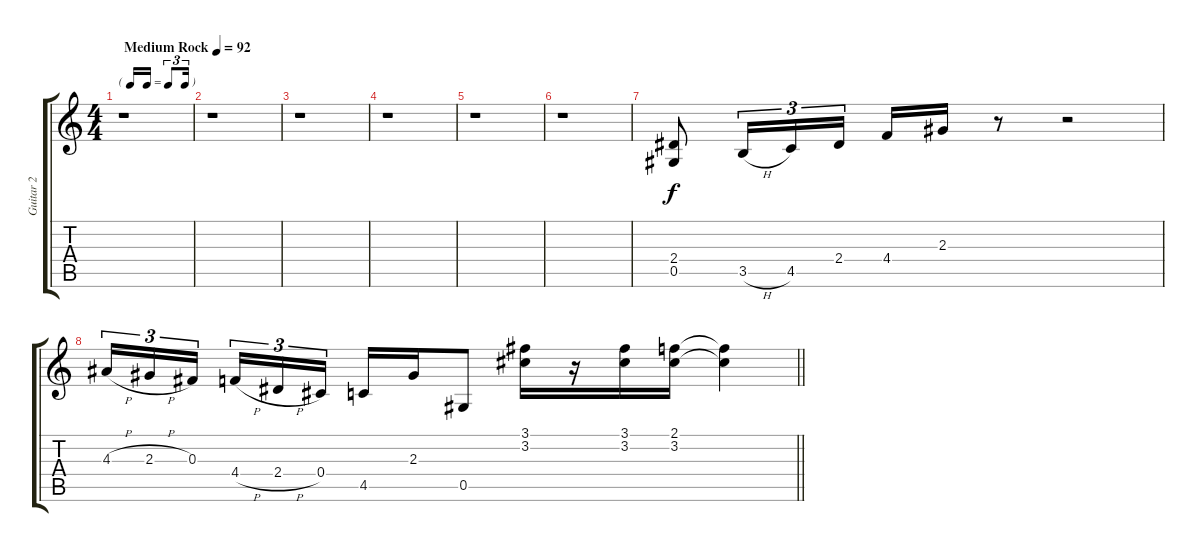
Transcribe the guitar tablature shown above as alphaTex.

\track ("Guitar 2" "Guitar 2") {instrument distortionguitar}
\staff {score tabs}
\tuning (Eb4 Bb3 Gb3 Db3 Ab2 Eb2) {hide}
\ts (4 4)
\tf triplet16th
\tempo (92 "Medium Rock")
\clef g2
\ks c
r.1{dy f instrument distortionguitar} |
r.1 |
r.1 |
r.1 |
r.1 |
r.1 |
(2.4 0.5).8 3.5{h}.16{tu (3 2)} 4.5.16{tu (3 2)} 2.4.16{tu (3 2)} 4.4.16 2.3.16 r.8 r.2 |
\barLineRight lightlight
4.3{h}.16{tu (3 2)} 2.3{h}.16{tu (3 2)} 0.3.16{tu (3 2) beam splitsecondary} 4.4{h}.16{tu (3 2)} 2.4{h}.16{tu (3 2)} 0.4.16{tu (3 2)} 4.5.16 2.3.16 0.5.8 (3.1 3.2).16 r.16 (3.1 3.2).16 (2.1 3.2).16 (2.1{t} 3.2{t}).4
